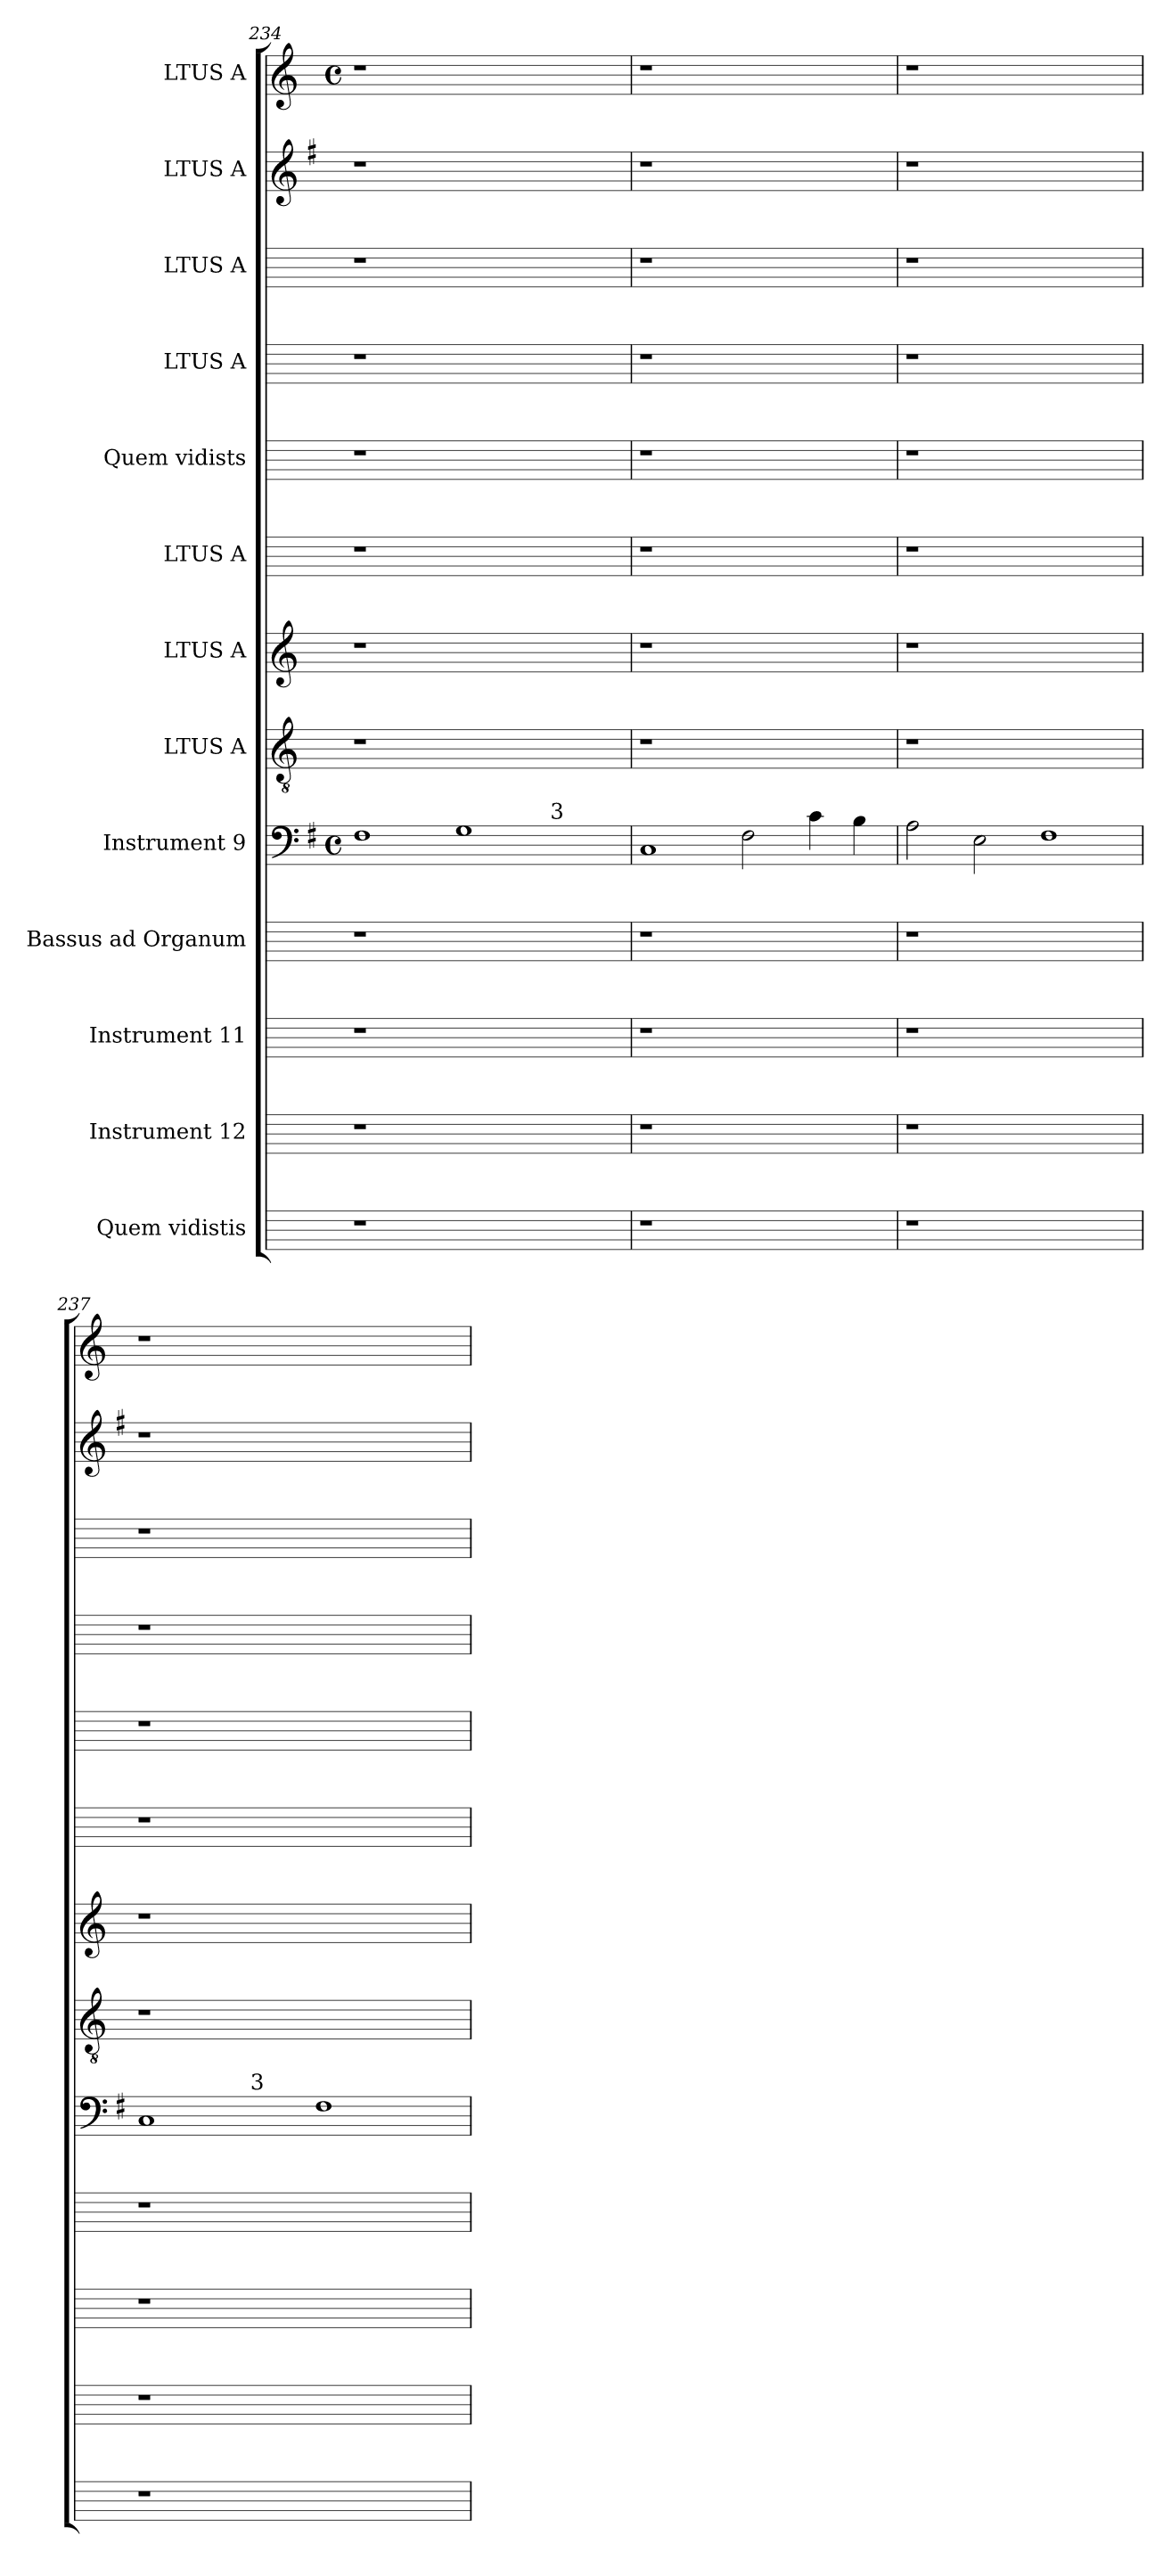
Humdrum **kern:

**kern	**kern	**kern	**kern	**kern	**kern	**kern	**kern	**kern	**kern	**kern	**kern	**kern
*part13	*part12	*part11	*part10	*part9	*part8	*part7	*part6	*part5	*part4	*part3	*part2	*part1
*staff13	*staff12	*staff11	*staff10	*staff9	*staff8	*staff7	*staff6	*staff5	*staff4	*staff3	*staff2	*staff1
*I"Quem vidistis	*I"Instrument 12	*I"Instrument 11	*I"Bassus ad Organum	*I"Instrument 9	*I"LTUS  A	*I"LTUS  A	*I"LTUS  A	*I"Quem vidists	*I"LTUS  A	*I"LTUS  A	*I"LTUS  A	*I"LTUS  A
*	*	*	*	*clefF4	*clefGv2	*clefG2	*	*	*	*	*clefG2	*clefG2
*	*	*	*	*k[f#]	*	*	*	*	*	*	*k[f#]	*
*	*	*	*	*G:	*	*	*	*	*	*	*G:	*
*	*	*	*	*M4/4	*	*	*	*	*	*	*	*M4/4
*	*	*	*	*met(c)	*	*	*	*	*	*	*	*met(c)
=234	=234	=234	=234	=234	=234	=234	=234	=234	=234	=234	=234	=234
*	*	*	*	*^	*	*	*	*	*	*	*	*
1r	1r	1r	1r	1F#	1ryy	1r	1r	1r	1r	1r	1r	1r	1r
1ryy	1ryy	1ryy	1ryy	1G>	2ryy	1ryy	1ryy	1ryy	1ryy	1ryy	1ryy	1ryy	1ryy
.	.	.	.	.	16..ryy	.	.	.	.	.	.	.	.
!	!	!	!	!	!LO:TX:a:t=3	!	!	!	!	!	!	!	!
.	.	.	.	.	4ryy	.	.	.	.	.	.	.	.
.	.	.	.	.	8ryy	.	.	.	.	.	.	.	.
.	.	.	.	.	64ryy	.	.	.	.	.	.	.	.
*	*	*	*	*v	*v	*	*	*	*	*	*	*	*
!!LO:LB:g=z
=235	=235	=235	=235	=235	=235	=235	=235	=235	=235	=235	=235	=235
1r	1r	1r	1r	1C	1r	1r	1r	1r	1r	1r	1r	1r
1ryy	1ryy	1ryy	1ryy	2F#\	1ryy	1ryy	1ryy	1ryy	1ryy	1ryy	1ryy	1ryy
.	.	.	.	4c\	.	.	.	.	.	.	.	.
.	.	.	.	4B\	.	.	.	.	.	.	.	.
=236	=236	=236	=236	=236	=236	=236	=236	=236	=236	=236	=236	=236
1r	1r	1r	1r	2A\	1r	1r	1r	1r	1r	1r	1r	1r
.	.	.	.	2E\	.	.	.	.	.	.	.	.
1ryy	1ryy	1ryy	1ryy	1F#	1ryy	1ryy	1ryy	1ryy	1ryy	1ryy	1ryy	1ryy
=237	=237	=237	=237	=237	=237	=237	=237	=237	=237	=237	=237	=237
*	*	*	*	*^	*	*	*	*	*	*	*	*
1r	1r	1r	1r	1C>	2ryy	1r	1r	1r	1r	1r	1r	1r	1r
.	.	.	.	.	8ryy	.	.	.	.	.	.	.	.
!	!	!	!	!	!LO:TX:a:t=3	!	!	!	!	!	!	!	!
.	.	.	.	.	1ryy	.	.	.	.	.	.	.	.
1ryy	1ryy	1ryy	1ryy	1F#	.	1ryy	1ryy	1ryy	1ryy	1ryy	1ryy	1ryy	1ryy
.	.	.	.	.	4.ryy	.	.	.	.	.	.	.	.
*	*	*	*	*v	*v	*	*	*	*	*	*	*	*
=	=	=	=	=	=	=	=	=	=	=	=	=
*-	*-	*-	*-	*-	*-	*-	*-	*-	*-	*-	*-	*-
